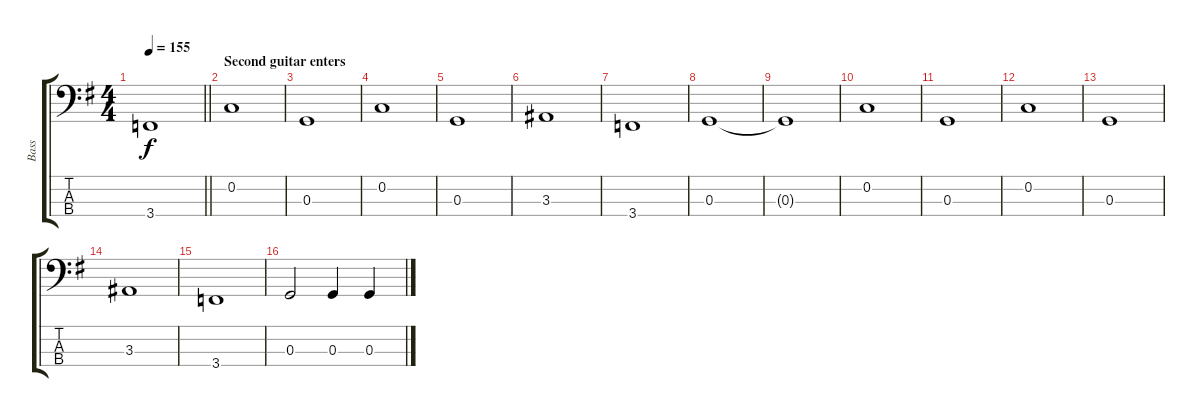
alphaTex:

\track ("Bass" "Bass") {instrument electricbassfinger}
\staff {score tabs}
\tuning (F2 C2 G1 D1) {hide}
\ts (4 4)
\tempo 155
\clef f4
\barLineRight lightlight
\ks g
3.4{t}.1{dy f} |
\section ("" "Second guitar enters")
0.2.1 |
0.3.1 |
0.2.1 |
0.3.1 |
3.3.1 |
3.4.1 |
0.3.1 |
0.3{t}.1 |
0.2.1 |
0.3.1 |
0.2.1 |
0.3.1 |
3.3.1 |
3.4.1 |
0.3.2 0.3.4 0.3.4
